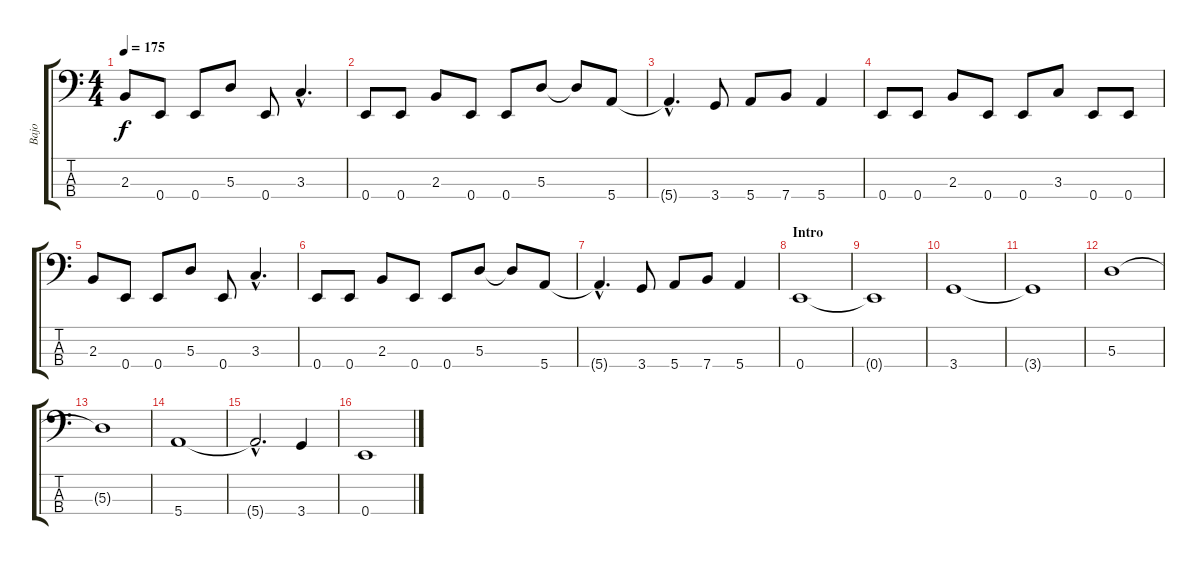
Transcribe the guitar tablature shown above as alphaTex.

\track ("Bajo" "Bajo") {instrument electricbassfinger}
\staff {score tabs}
\tuning (G2 D2 A1 E1) {hide}
\ts (4 4)
\tempo 175
\clef f4
\ks c
2.3.8{dy f} 0.4.8 0.4.8 5.3.8 0.4.8 3.3{hac}.4{d} |
0.4.8 0.4.8 2.3.8 0.4.8 0.4.8 5.3.8 5.3{t}.8 5.4.8 |
5.4{hac t}.4{d} 3.4.8 5.4.8 7.4.8 5.4.4 |
0.4.8 0.4.8 2.3.8 0.4.8 0.4.8 3.3.8 0.4.8 0.4.8 |
2.3.8 0.4.8 0.4.8 5.3.8 0.4.8 3.3{hac}.4{d} |
0.4.8 0.4.8 2.3.8 0.4.8 0.4.8 5.3.8 5.3{t}.8 5.4.8 |
5.4{hac t}.4{d} 3.4.8 5.4.8 7.4.8 5.4.4 |
\section ("" "Intro")
0.4.1 |
0.4{t}.1 |
3.4.1 |
3.4{t}.1 |
5.3.1 |
5.3{t}.1 |
5.4.1 |
5.4{hac t}.2{d} 3.4.4 |
0.4.1
